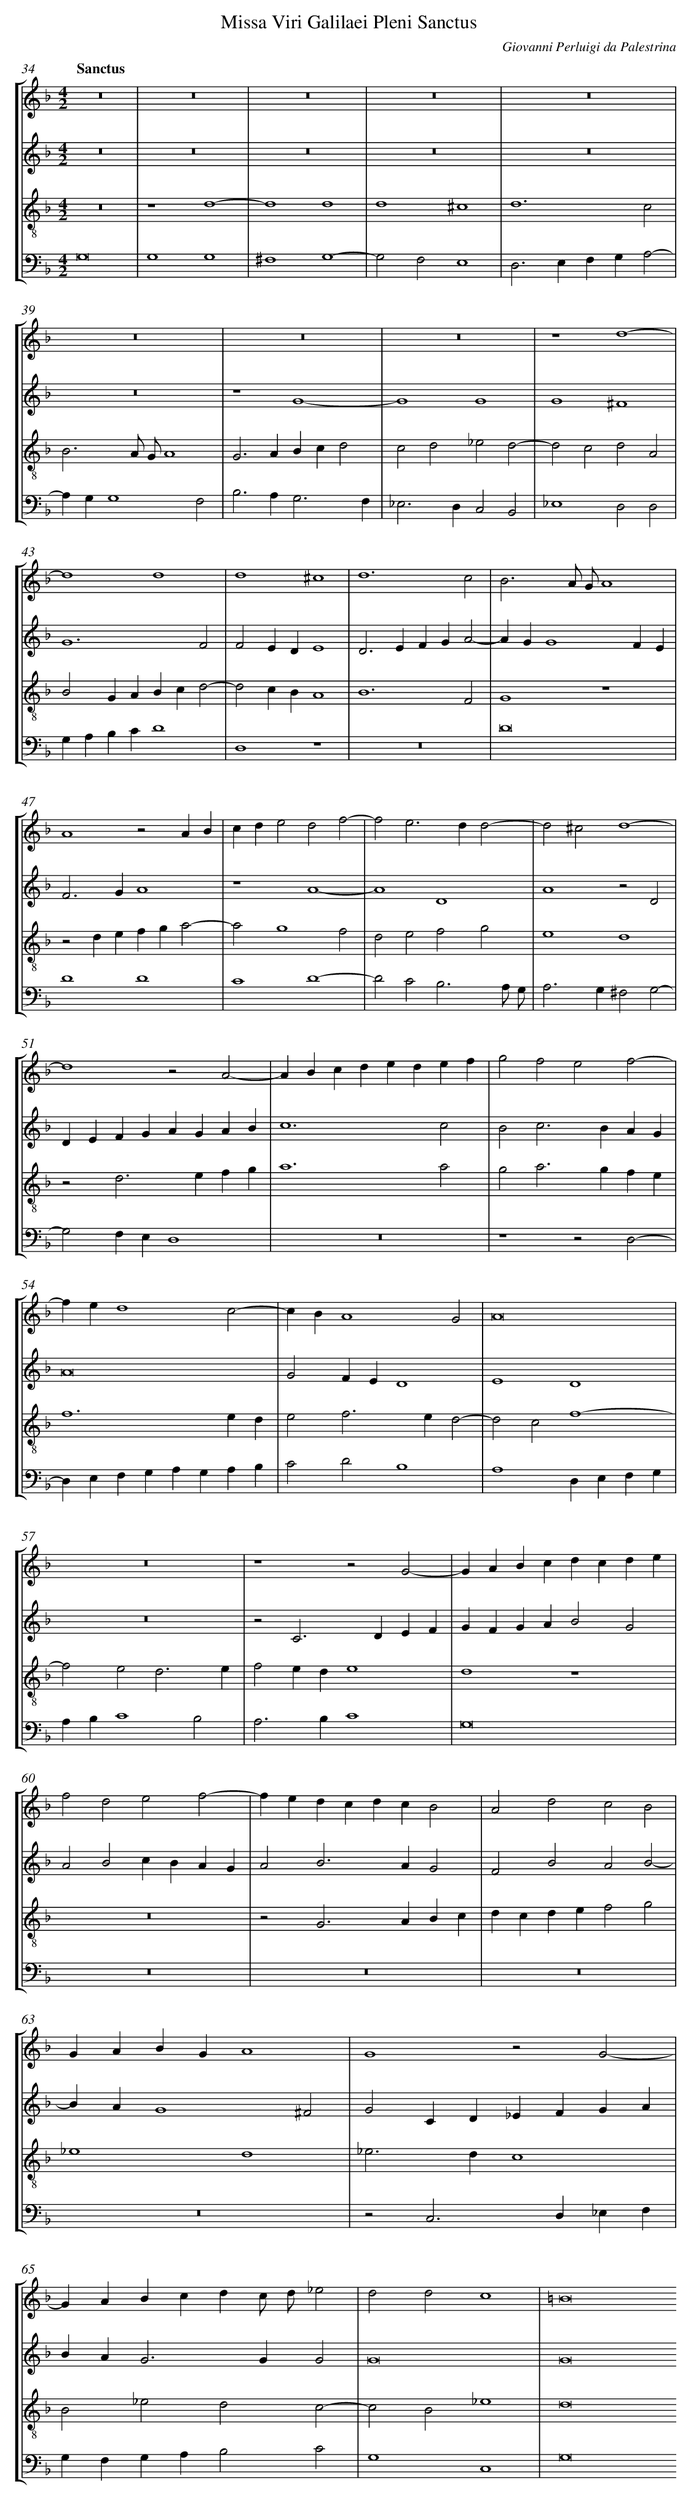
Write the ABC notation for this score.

X:1
T: Missa Viri Galilaei Pleni Sanctus
C: Giovanni Perluigi da Palestrina
L: 1/4
M: 4/2
Q: "Sanctus"
%%staves [1 2 3 4]
V: 1 clef=treble
V: 2 clef=treble
V: 3 clef=treble-8
V: 4 clef=bass
K: F
[V:1] z8 |
[V:2] z8 |
[V:3] z8 |
[V:4] G,8 |
[V:1] z8 |
[V:2] z8 |
[V:3] z4d4- |
[V:4] G,4G,4 |
[V:1] z8 |
[V:2] z8 |
[V:3] d4d4 |
[V:4] ^F,4G,4- |
[V:1] z8 |
[V:2] z8 |
[V:3] d4^c4 |
[V:4] G,2F,2E,4 |
[V:1] z8 |
[V:2] z8 |
[V:3] d6c2 |
[V:4] D,2>E,2F,G,A,2- |
[V:1] z8 |
[V:2] z8 |
[V:3] B3A/ G/A4 |
[V:4] A,G,G,4F,2 |
[V:1] z8 |
[V:2] z4G4- |
[V:3] G2>A2Bcd2 |
[V:4] B,2>A,2G,3F, |
[V:1] z8 |
[V:2] G4G4 |
[V:3] c2d2_e2d2- |
[V:4] _E,2>D,2C,2B,,2 |
[V:1] z4d4- |
[V:2] G4^F4 |
[V:3] d2c2d2A2 |
[V:4] _E,4D,2D,2 |
[V:1] d4d4 |
[V:2] G6F2 |
[V:3] B2GABcd2- |
[V:4] G,A,B,CD4 |
[V:1] d4^c4 |
[V:2] F2EDE4 |
[V:3] d2cBA4 |
[V:4] D,4z4 |
[V:1] d6c2 |
[V:2] D2>E2FGA2- |
[V:3] B6F2 |
[V:4] z8 |
[V:1] B3A/ G/A4 |
[V:2] AGG4FE |
[V:3] G4z4 |
[V:4] D8 |
[V:1] A4z2AB |
[V:2] F2>G2A4 |
[V:3] z2defga2- |
[V:4] D4D4 |
[V:1] cde2d2f2- |
[V:2] z4A4- |
[V:3] a2g4f2 |
[V:4] C4D4- |
[V:1] f2e2>d2d2- |
[V:2] A4D4 |
[V:3] d2e2f2g2 |
[V:4] D2C2B,3A,/ G,/ |
[V:1] d2^c2d4- |
[V:2] A4z2D2 |
[V:3] e4d4 |
[V:4] A,2>G,2^F,2G,2- |
[V:1] d4z2A2- |
[V:2] DEFGAGAB |
[V:3] z2d2>e2fg |
[V:4] G,2F,E,D,4 |
[V:1] ABcdedef |
[V:2] c6c2 |
[V:3] a6a2 |
[V:4] z8 |
[V:1] g2f2e2f2- |
[V:2] B2c2>B2AG |
[V:3] g2a2>g2fe |
[V:4] z4z2D,2- |
[V:1] fed4c2- |
[V:2] A8 |
[V:3] f6ed |
[V:4] D,E,F,G,A,G,A,B, |
[V:1] cBA4G2 |
[V:2] G2FED4 |
[V:3] e2f2>e2d2- |
[V:4] C2D2B,4 |
[V:1] A8 |
[V:2] E4D4 |
[V:3] d2c2f4- |
[V:4] A,4D,E,F,G, |
[V:1] z8 |
[V:2] z8 |
[V:3] f2e2d3e |
[V:4] A,B,C4B,2 |
[V:1] z4z2G2- |
[V:2] z2C2>D2EF |
[V:3] f2ede4 |
[V:4] A,2>B,2C4 |
[V:1] GABcdcde |
[V:2] GFGAB2G2 |
[V:3] d4z4 |
[V:4] G,8 |
[V:1] f2d2e2f2- |
[V:2] A2B2cBAG |
[V:3] z8 |
[V:4] z8 |
[V:1] fedcdcB2 |
[V:2] A2B2>A2G2 |
[V:3] z2G2>A2Bc |
[V:4] z8 |
[V:1] A2d2c2B2 |
[V:2] F2B2A2B2- |
[V:3] dcdef2g2 |
[V:4] z8 |
[V:1] GABGA4 |
[V:2] BAG4^F2 |
[V:3] _e4d4 |
[V:4] z8 |
[V:1] G4z2G2- |
[V:2] G2CD_EFGA |
[V:3] _e2>d2c4 |
[V:4] z2C,2>D,2_E,F, |
[V:1] GABcdc/ d/_e2 |
[V:2] BA2<G2GG2 |
[V:3] B2_e2d2c2- |
[V:4] G,F,G,A,B,2C2 |
[V:1] d2d2c4 |
[V:2] G8 |
[V:3] c2B2_e4 |
[V:4] G,4C,4 |
[V:1] =B8
[V:2] G8
[V:3] d8
[V:4] G,8
